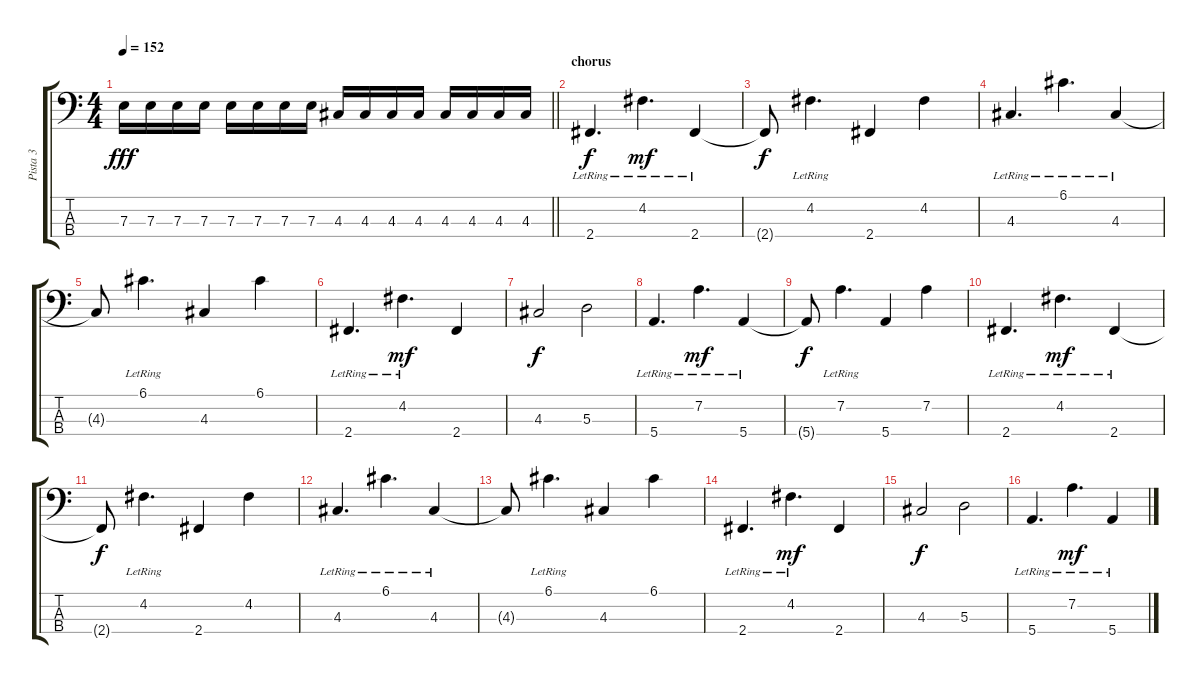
\track ("Pista 3" "Pista 3") {instrument electricbassfinger}
\staff {score tabs}
\tuning (G2 D2 A1 E1) {hide}
\ts (4 4)
\tempo 152
\clef f4
\barLineRight lightlight
\ks c
7.3.16{dy fff} 7.3.16 7.3.16 7.3.16 7.3.16 7.3.16 7.3.16 7.3.16 4.3.16 4.3.16 4.3.16 4.3.16 4.3.16 4.3.16 4.3.16 4.3.16 |
\section ("" "chorus")
2.4{lr}.4{d dy f} 4.2{lr}.4{d dy mf} 2.4{lr}.4 |
2.4{t}.8{dy f} 4.2{lr}.4{d} 2.4.4 4.2.4 |
4.3{lr}.4{d} 6.1{lr}.4{d} 4.3{lr}.4 |
4.3{t}.8 6.1{lr}.4{d} 4.3.4 6.1.4 |
2.4{lr}.4{d} 4.2{lr}.4{d dy mf} 2.4.4 |
4.3.2{dy f} 5.3.2 |
5.4{lr}.4{d} 7.2{lr}.4{d dy mf} 5.4{lr}.4 |
5.4{t}.8{dy f} 7.2{lr}.4{d} 5.4.4 7.2.4 |
2.4{lr}.4{d} 4.2{lr}.4{d dy mf} 2.4{lr}.4 |
2.4{t}.8{dy f} 4.2{lr}.4{d} 2.4.4 4.2.4 |
4.3{lr}.4{d} 6.1{lr}.4{d} 4.3{lr}.4 |
4.3{t}.8 6.1{lr}.4{d} 4.3.4 6.1.4 |
2.4{lr}.4{d} 4.2{lr}.4{d dy mf} 2.4.4 |
4.3.2{dy f} 5.3.2 |
5.4{lr}.4{d} 7.2{lr}.4{d dy mf} 5.4{lr}.4
